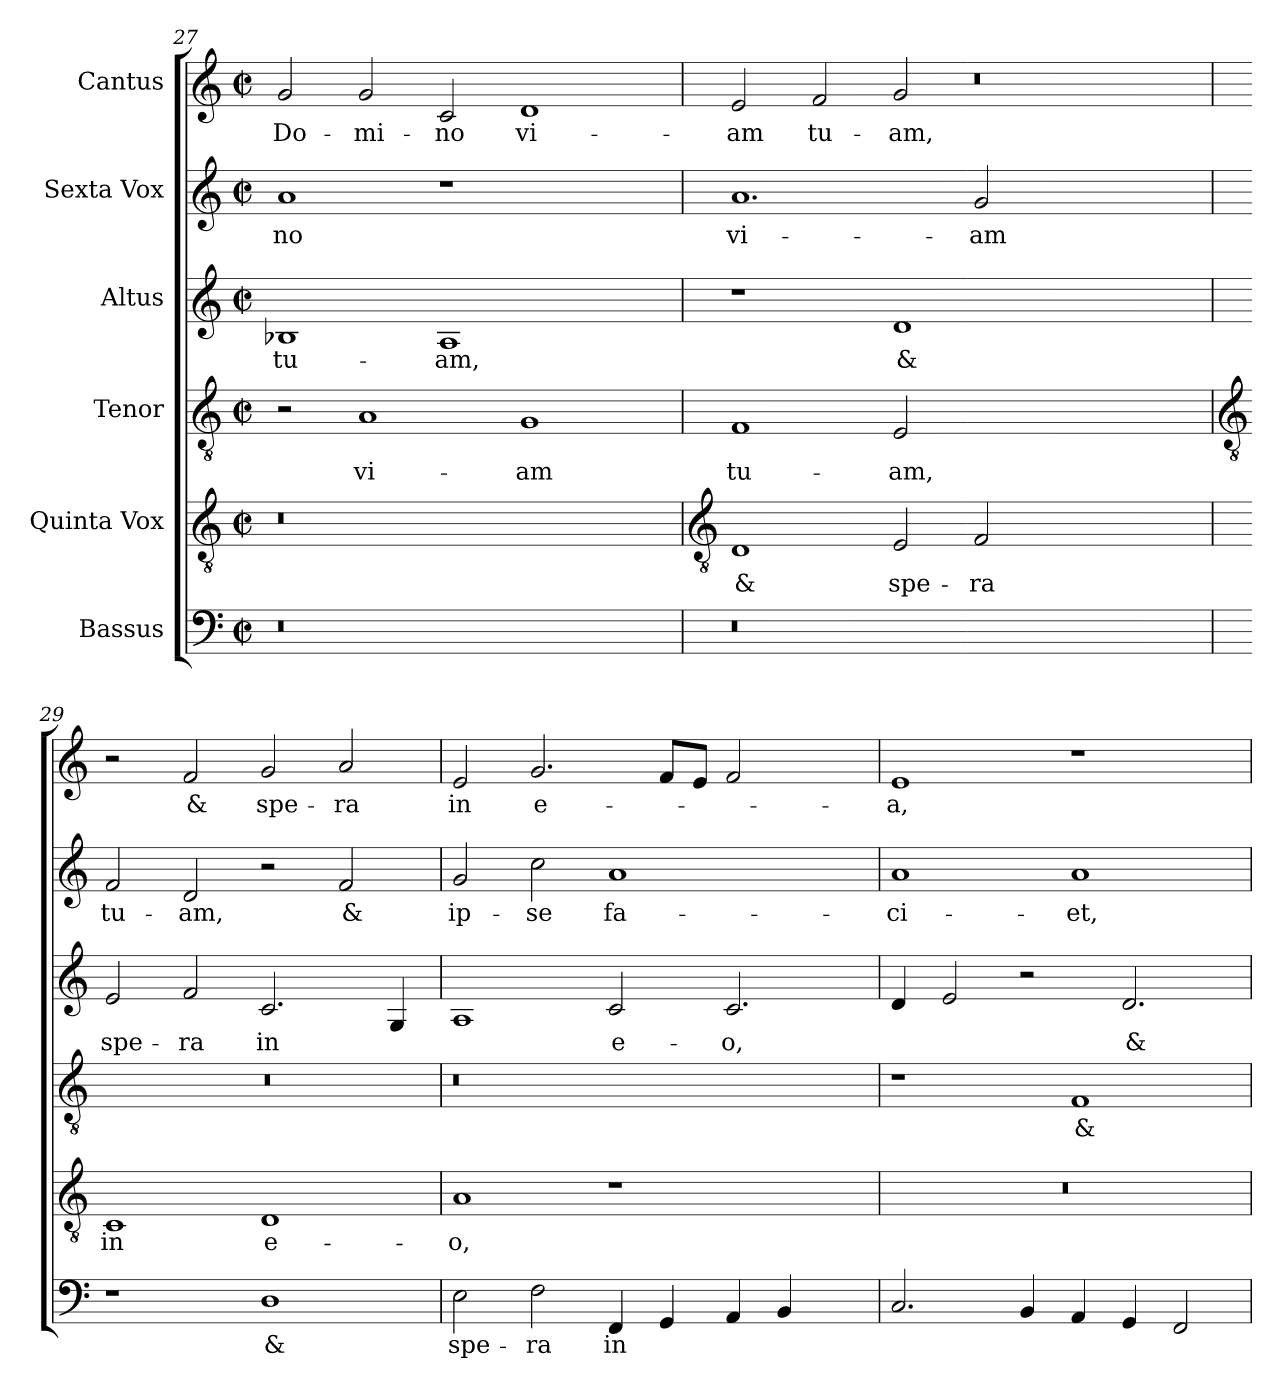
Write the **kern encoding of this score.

**kern	**text	**kern	**text	**kern	**text	**kern	**text	**kern	**text	**kern	**text
*part6	*part6	*part5	*part5	*part4	*part4	*part3	*part3	*part2	*part2	*part1	*part1
*staff6	*staff6	*staff5	*staff5	*staff4	*staff4	*staff3	*staff3	*staff2	*staff2	*staff1	*staff1
*I"Bassus	*	*I"Quinta Vox	*	*I"Tenor	*	*I"Altus	*	*I"Sexta Vox	*	*I"Cantus	*
!!LO:LB:g=z
*clefF4	*	*clefGv2	*	*clefGv2	*	*clefG2	*	*clefG2	*	*clefG2	*
*k[]	*	*k[]	*	*k[]	*	*k[]	*	*k[]	*	*k[]	*
*C:	*	*C:	*	*C:	*	*C:	*	*C:	*	*C:	*
*M4/2	*	*M4/2	*	*M4/2	*	*M4/2	*	*M4/2	*	*M4/2	*
*met(c|)	*	*met(c|)	*	*met(c|)	*	*met(c|)	*	*met(c|)	*	*met(c|)	*
=27	=27	=27	=27	=27	=27	=27	=27	=27	=27	=27	=27
!	!	!	!	!	!	!	!LO:LY:b	!	!LO:LY:b	!	!LO:LY:b
0r	.	0r	.	2r	.	1B-X	tu-	1a	-no	2g	Do-
!	!	!	!	!	!LO:LY:b	!	!	!	!	!	!LO:LY:b
.	.	.	.	1A	vi-	.	.	.	.	2g	-mi-
!	!	!	!	!	!	!	!LO:LY:b	!	!	!	!LO:LY:b
.	.	.	.	.	.	1A	-am,	1r	.	2c	-no
!	!	!	!	!	!LO:LY:b	!	!	!	!	!	!LO:LY:b
.	.	.	.	1G	-am	.	.	.	.	1d	vi-
2ryy	.	2ryy	.	.	.	2ryy	.	2ryy	.	.	.
!!LO:LB:g=z
=28	=28	=28	=28	=28	=28	=28	=28	=28	=28	=28	=28
*	*	*clefGv2	*	*	*	*	*	*	*	*	*
!	!	!	!LO:LY:b	!	!LO:LY:b	!	!	!	!LO:LY:b	!	!LO:LY:b
0r	.	1D	&	1F	tu-	1r	.	1.a	vi-	2e	-am
!	!	!	!	!	!	!	!	!	!	!	!LO:LY:b
.	.	.	.	.	.	.	.	.	.	2f	tu-
!	!	!	!LO:LY:b	!	!LO:LY:b	!	!LO:LY:b	!	!	!	!LO:LY:b
.	.	2E	spe-	2E	-am,	1d	&	.	.	2g	-am,
!	!	!	!LO:LY:b	!	!	!	!	!	!LO:LY:b	!	!
.	.	2F	-ra	0ryy	.	.	.	2g	-am	0r	.
1.ryy	.	1.ryy	.	.	.	1.ryy	.	1.ryy	.	.	.
!!LO:LB:g=z
=29	=29	=29	=29	=29	=29	=29	=29	=29	=29	=29	=29
*	*	*	*	*clefGv2	*	*	*	*	*	*	*
!	!	!	!LO:LY:b	!	!	!	!LO:LY:b	!	!LO:LY:b	!	!
1r	.	1C	in	0r	.	2e	spe-	2f	tu-	2r	.
!	!	!	!	!	!	!	!LO:LY:b	!	!LO:LY:b	!	!LO:LY:b
.	.	.	.	.	.	2f	-ra	2d	-am,	2f	&
!	!LO:LY:b	!	!LO:LY:b	!	!	!	!LO:LY:b	!	!	!	!LO:LY:b
1D	&	1D	e-	.	.	2.c	in	2r	.	2g	spe-
!	!	!	!	!	!	!	!	!	!LO:LY:b	!	!LO:LY:b
.	.	.	.	.	.	.	.	2f	&	2a	-ra
.	.	.	.	.	.	4G	.	.	.	.	.
!!LO:LB:g=z
=29A	=29A	=29A	=29A	=29A	=29A	=29A	=29A	=29A	=29A	=29A	=29A
!	!LO:LY:b	!	!LO:LY:b	!	!	!	!	!	!LO:LY:b	!	!LO:LY:b
2E	spe-	1A	-o,	0r	.	1A	.	2g	ip-	2e	in
!	!LO:LY:b	!	!	!	!	!	!	!	!LO:LY:b	!	!LO:LY:b
2F	-ra	.	.	.	.	.	.	2cc	-se	2.g	e-
!	!LO:LY:b	!	!	!	!	!	!LO:LY:b	!	!LO:LY:b	!	!
4FF	in	1r	.	.	.	2c	e-	1a	fa-	.	.
4GG	.	.	.	.	.	.	.	.	.	8fL	.
.	.	.	.	.	.	.	.	.	.	8eJ	.
!	!	!	!	!	!	!	!LO:LY:b	!	!	!	!
4AA	.	.	.	.	.	2.c	-o,	.	.	2f	.
4BB	.	.	.	.	.	.	.	.	.	.	.
4ryy	.	4ryy	.	4ryy	.	.	.	4ryy	.	4ryy	.
=30A	=30A	=30A	=30A	=30A	=30A	=30A	=30A	=30A	=30A	=30A	=30A
!	!	!	!	!	!	!	!	!	!LO:LY:b	!	!LO:LY:b
2.C	.	0r	.	1r	.	4d	.	1a	-ci-	1e	-a,
.	.	.	.	.	.	2e	.	.	.	.	.
4BB	.	.	.	.	.	2r	.	.	.	.	.
!	!	!	!	!	!LO:LY:b	!	!	!	!LO:LY:b	!	!
4AA	.	.	.	1F	&	.	.	1a	-et,	1r	.
!	!	!	!	!	!	!	!LO:LY:b	!	!	!	!
4GG	.	.	.	.	.	2.d	&	.	.	.	.
2FF	.	.	.	.	.	.	.	.	.	.	.
=	=	=	=	=	=	=	=	=	=	=	=
*-	*-	*-	*-	*-	*-	*-	*-	*-	*-	*-	*-
